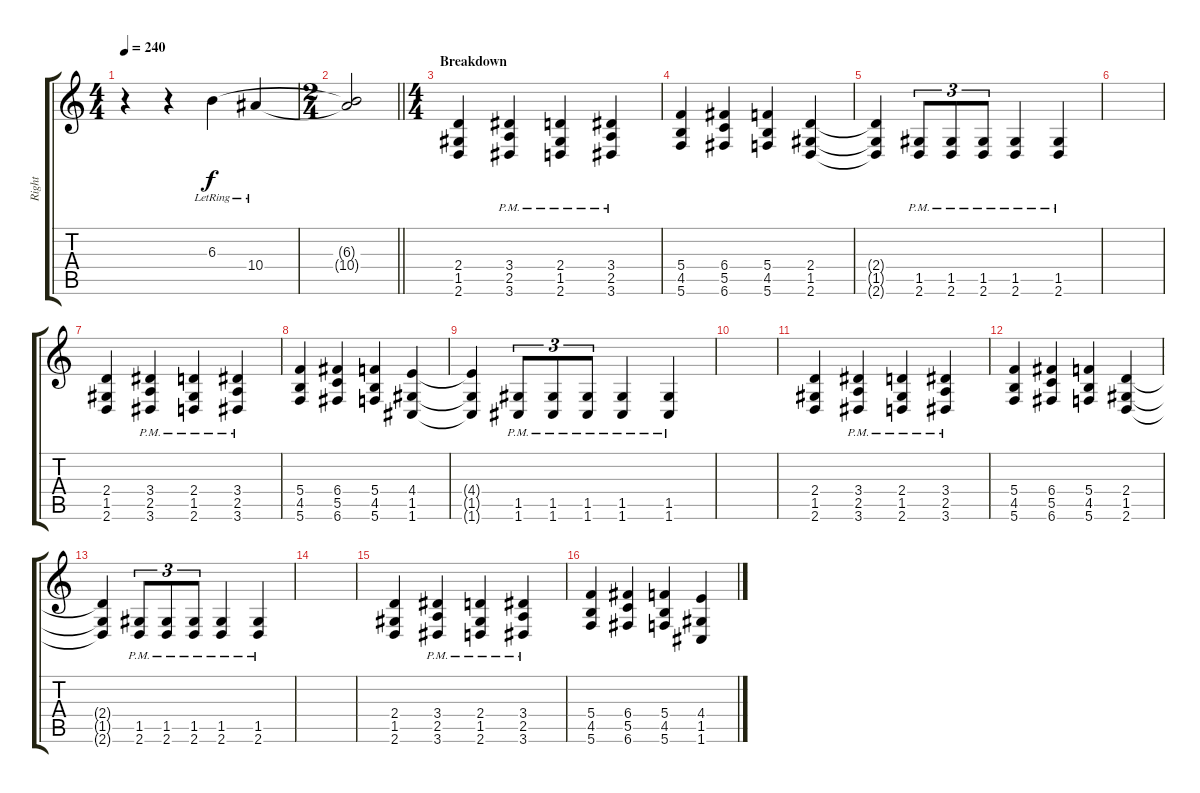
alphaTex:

\track ("Right" "Right") {instrument distortionguitar}
\staff {score tabs}
\tuning (D4 A3 F3 C3 G2 C2) {hide}
\ts (4 4)
\tempo 240
\clef g2
\ks c
r.4{dy f} r.4 6.3{lr}.4 10.4{lr}.4 |
\ts (2 4)
\barLineRight lightlight
(6.3{t} 10.4{t}).2 |
\ts (4 4)
\section ("" "Breakdown")
(2.4 1.5 2.6).4 (3.4{pm} 2.5{pm} 3.6{pm}).4 (2.4{pm} 1.5{pm} 2.6{pm}).4 (3.4{pm} 2.5{pm} 3.6{pm}).4 |
(5.4 4.5 5.6).4 (6.4 5.5 6.6).4 (5.4 4.5 5.6).4 (2.4 1.5 2.6).4 |
(2.4{t} 1.5{t} 2.6{t}).4 (1.5{pm} 2.6{pm}).8{tu (3 2)} (1.5{pm} 2.6{pm}).8{tu (3 2)} (1.5{pm} 2.6{pm}).8{tu (3 2)} (1.5{pm} 2.6{pm}).4 (1.5{pm} 2.6{pm}).4 |
|
(2.4 1.5 2.6).4 (3.4{pm} 2.5{pm} 3.6{pm}).4 (2.4{pm} 1.5{pm} 2.6{pm}).4 (3.4{pm} 2.5{pm} 3.6{pm}).4 |
(5.4 4.5 5.6).4 (6.4 5.5 6.6).4 (5.4 4.5 5.6).4 (4.4 1.5 1.6).4 |
(4.4{t} 1.5{t} 1.6{t}).4 (1.5{pm} 1.6{pm}).8{tu (3 2)} (1.5{pm} 1.6{pm}).8{tu (3 2)} (1.5{pm} 1.6{pm}).8{tu (3 2)} (1.5{pm} 1.6{pm}).4 (1.5{pm} 1.6{pm}).4 |
|
(2.4 1.5 2.6).4 (3.4{pm} 2.5{pm} 3.6{pm}).4 (2.4{pm} 1.5{pm} 2.6{pm}).4 (3.4{pm} 2.5{pm} 3.6{pm}).4 |
(5.4 4.5 5.6).4 (6.4 5.5 6.6).4 (5.4 4.5 5.6).4 (2.4 1.5 2.6).4 |
(2.4{t} 1.5{t} 2.6{t}).4 (1.5{pm} 2.6{pm}).8{tu (3 2)} (1.5{pm} 2.6{pm}).8{tu (3 2)} (1.5{pm} 2.6{pm}).8{tu (3 2)} (1.5{pm} 2.6{pm}).4 (1.5{pm} 2.6{pm}).4 |
|
(2.4 1.5 2.6).4 (3.4{pm} 2.5{pm} 3.6{pm}).4 (2.4{pm} 1.5{pm} 2.6{pm}).4 (3.4{pm} 2.5{pm} 3.6{pm}).4 |
(5.4 4.5 5.6).4 (6.4 5.5 6.6).4 (5.4 4.5 5.6).4 (4.4 1.5 1.6).4
